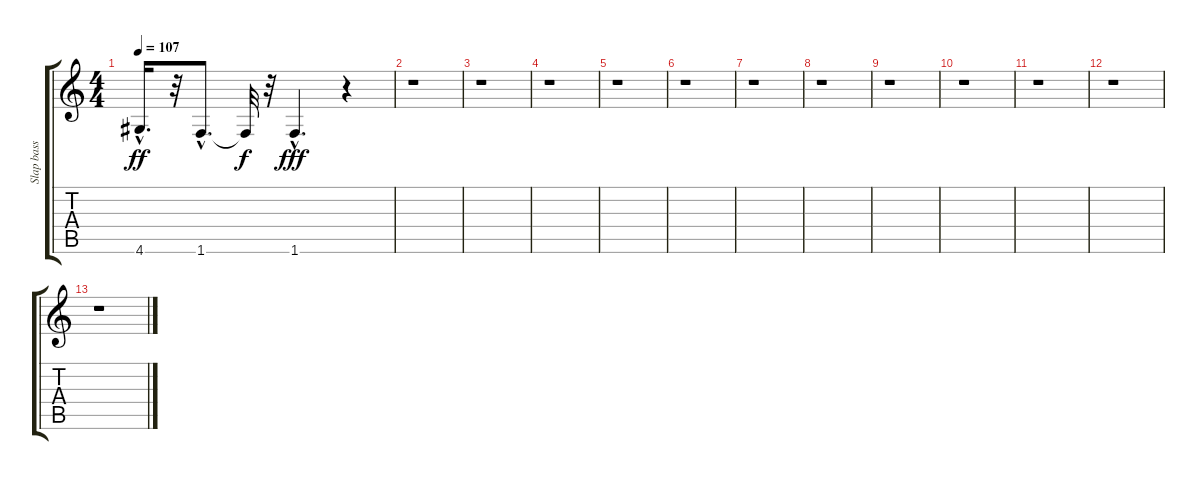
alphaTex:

\track ("Slap bass" "Slap bass") {instrument slapbass2}
\staff {score tabs}
\tuning (E4 B3 G3 D3 A2 E2) {hide}
\ts (4 4)
\tempo 107
\clef g2
\ks c
4.6{hac}.16{d dy ff} r.32 1.6{hac}.8{d} 1.6{t}.32{dy f} r.32 1.6{hac}.4{d dy fff} r.4 |
r.1 |
r.1 |
r.1 |
r.1 |
r.1 |
r.1 |
r.1 |
r.1 |
r.1 |
r.1 |
r.1 |
r.1
